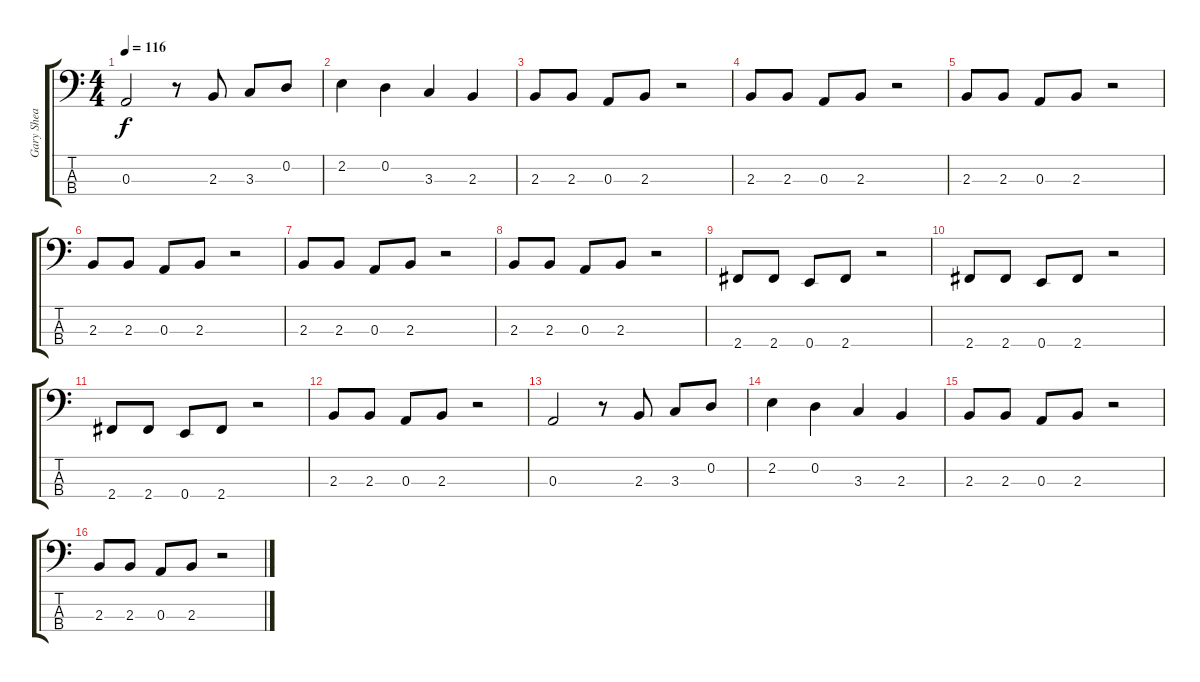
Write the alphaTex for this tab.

\track ("Gary Shea" "Gary Shea") {instrument electricbasspick}
\staff {score tabs}
\tuning (G2 D2 A1 E1) {hide}
\ts (4 4)
\tempo 116
\clef f4
\ks c
0.3.2{dy f} r.8 2.3.8 3.3.8 0.2.8 |
2.2.4 0.2.4 3.3.4 2.3.4 |
2.3.8 2.3.8 0.3.8 2.3.8 r.2 |
2.3.8 2.3.8 0.3.8 2.3.8 r.2 |
2.3.8 2.3.8 0.3.8 2.3.8 r.2 |
2.3.8 2.3.8 0.3.8 2.3.8 r.2 |
2.3.8 2.3.8 0.3.8 2.3.8 r.2 |
2.3.8 2.3.8 0.3.8 2.3.8 r.2 |
2.4.8 2.4.8 0.4.8 2.4.8 r.2 |
2.4.8 2.4.8 0.4.8 2.4.8 r.2 |
2.4.8 2.4.8 0.4.8 2.4.8 r.2 |
2.3.8 2.3.8 0.3.8 2.3.8 r.2 |
0.3.2 r.8 2.3.8 3.3.8 0.2.8 |
2.2.4 0.2.4 3.3.4 2.3.4 |
2.3.8 2.3.8 0.3.8 2.3.8 r.2 |
2.3.8 2.3.8 0.3.8 2.3.8 r.2
